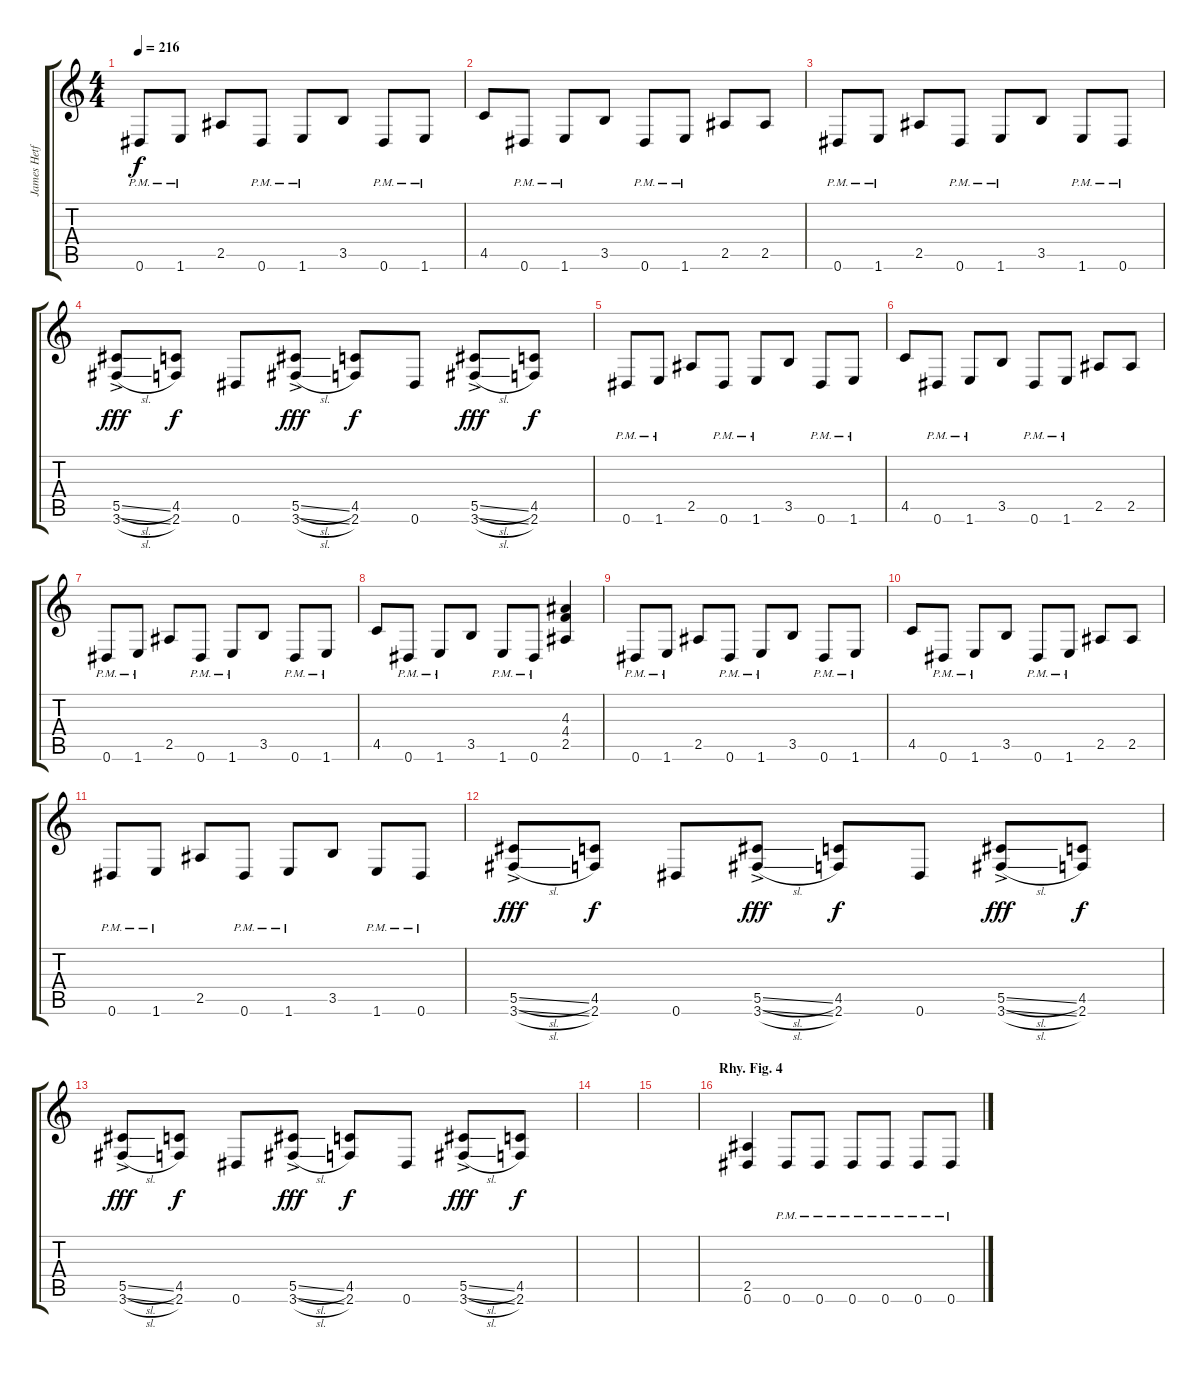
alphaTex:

\track ("James Hetfield (Distortion Guitar)" "James Hetf") {instrument distortionguitar}
\staff {score tabs}
\tuning (Eb4 Bb3 Gb3 Db3 Ab2 Eb2) {hide}
\ts (4 4)
\tempo 216
\clef g2
\ks c
0.6{pm}.8{dy f} 1.6{pm}.8 2.5.8 0.6{pm}.8 1.6{pm}.8 3.5.8 0.6{pm}.8 1.6{pm}.8 |
4.5.8 0.6{pm}.8 1.6{pm}.8 3.5.8 0.6{pm}.8 1.6{pm}.8 2.5.8 2.5.8 |
0.6{pm}.8 1.6{pm}.8 2.5.8 0.6{pm}.8 1.6{pm}.8 3.5.8 1.6{pm}.8 0.6{pm}.8 |
(5.5{sl ac} 3.6{sl ac}).8{dy fff} (4.5 2.6).8{dy f} 0.6.8 (5.5{sl ac} 3.6{sl ac}).8{dy fff} (4.5 2.6).8{dy f} 0.6.8 (5.5{sl ac} 3.6{sl ac}).8{dy fff} (4.5 2.6).8{dy f} |
0.6{pm}.8 1.6{pm}.8 2.5.8 0.6{pm}.8 1.6{pm}.8 3.5.8 0.6{pm}.8 1.6{pm}.8 |
4.5.8 0.6{pm}.8 1.6{pm}.8 3.5.8 0.6{pm}.8 1.6{pm}.8 2.5.8 2.5.8 |
0.6{pm}.8 1.6{pm}.8 2.5.8 0.6{pm}.8 1.6{pm}.8 3.5.8 0.6{pm}.8 1.6{pm}.8 |
4.5.8 0.6{pm}.8 1.6{pm}.8 3.5.8 1.6{pm}.8 0.6{pm}.8 (4.3 4.4 2.5).4 |
0.6{pm}.8 1.6{pm}.8 2.5.8 0.6{pm}.8 1.6{pm}.8 3.5.8 0.6{pm}.8 1.6{pm}.8 |
4.5.8 0.6{pm}.8 1.6{pm}.8 3.5.8 0.6{pm}.8 1.6{pm}.8 2.5.8 2.5.8 |
0.6{pm}.8 1.6{pm}.8 2.5.8 0.6{pm}.8 1.6{pm}.8 3.5.8 1.6{pm}.8 0.6{pm}.8 |
(5.5{sl ac} 3.6{sl ac}).8{dy fff} (4.5 2.6).8{dy f} 0.6.8 (5.5{sl ac} 3.6{sl ac}).8{dy fff} (4.5 2.6).8{dy f} 0.6.8 (5.5{sl ac} 3.6{sl ac}).8{dy fff} (4.5 2.6).8{dy f} |
(5.5{sl ac} 3.6{sl ac}).8{dy fff} (4.5 2.6).8{dy f} 0.6.8 (5.5{sl ac} 3.6{sl ac}).8{dy fff} (4.5 2.6).8{dy f} 0.6.8 (5.5{sl ac} 3.6{sl ac}).8{dy fff} (4.5 2.6).8{dy f} |
|
|
\section ("" "Rhy. Fig. 4")
(2.5 0.6).4 0.6{pm}.8 0.6{pm}.8 0.6{pm}.8 0.6{pm}.8 0.6{pm}.8 0.6{pm}.8
